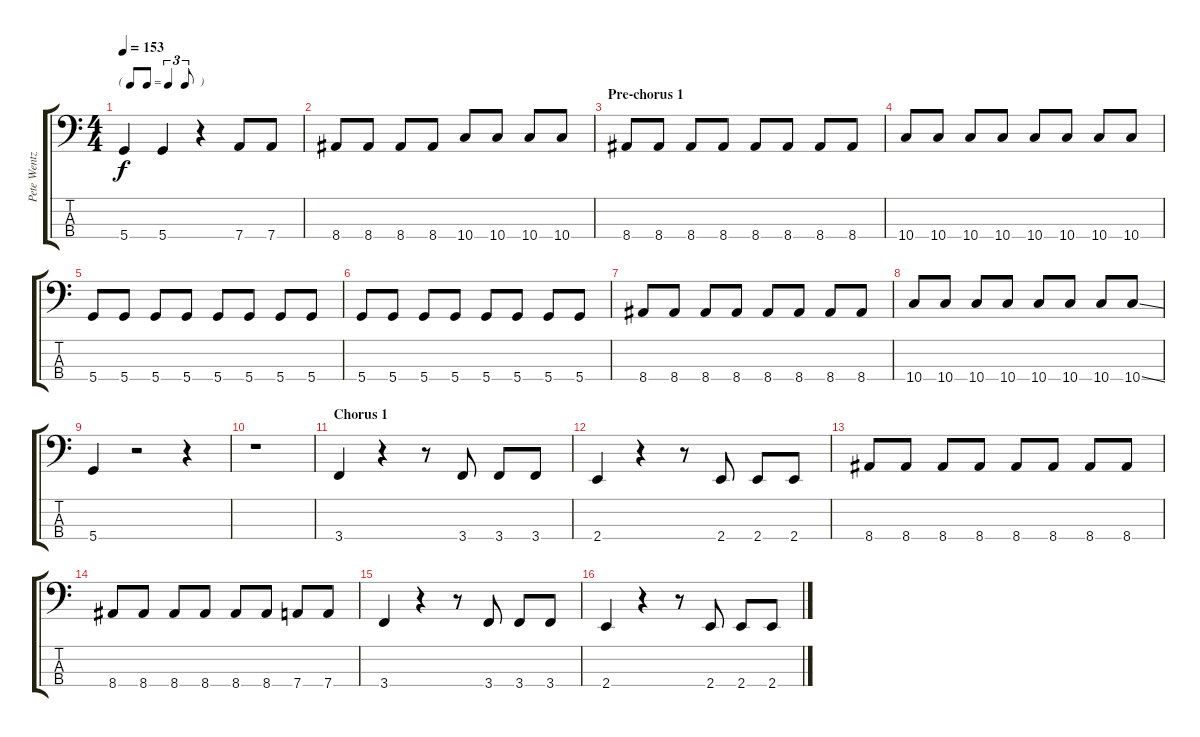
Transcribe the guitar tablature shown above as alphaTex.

\track ("Pete Wentz" "Pete Wentz") {instrument electricbassfinger}
\staff {score tabs}
\tuning (G2 D2 A1 D1) {hide}
\ts (4 4)
\tf triplet8th
\tempo 153
\clef f4
\ks c
5.4.4{dy f} 5.4.4 r.4 7.4.8 7.4.8 |
8.4.8 8.4.8 8.4.8 8.4.8 10.4.8 10.4.8 10.4.8 10.4.8 |
\section ("" "Pre-chorus 1")
8.4.8 8.4.8 8.4.8 8.4.8 8.4.8 8.4.8 8.4.8 8.4.8 |
10.4.8 10.4.8 10.4.8 10.4.8 10.4.8 10.4.8 10.4.8 10.4.8 |
5.4.8 5.4.8 5.4.8 5.4.8 5.4.8 5.4.8 5.4.8 5.4.8 |
5.4.8 5.4.8 5.4.8 5.4.8 5.4.8 5.4.8 5.4.8 5.4.8 |
8.4.8 8.4.8 8.4.8 8.4.8 8.4.8 8.4.8 8.4.8 8.4.8 |
10.4.8 10.4.8 10.4.8 10.4.8 10.4.8 10.4.8 10.4.8 10.4{ss}.8 |
5.4.4 r.2 r.4 |
r.1 |
\section ("" "Chorus 1")
3.4.4 r.4 r.8 3.4.8 3.4.8 3.4.8 |
2.4.4 r.4 r.8 2.4.8 2.4.8 2.4.8 |
8.4.8 8.4.8 8.4.8 8.4.8 8.4.8 8.4.8 8.4.8 8.4.8 |
8.4.8 8.4.8 8.4.8 8.4.8 8.4.8 8.4.8 7.4.8 7.4.8 |
3.4.4 r.4 r.8 3.4.8 3.4.8 3.4.8 |
2.4.4 r.4 r.8 2.4.8 2.4.8 2.4.8
